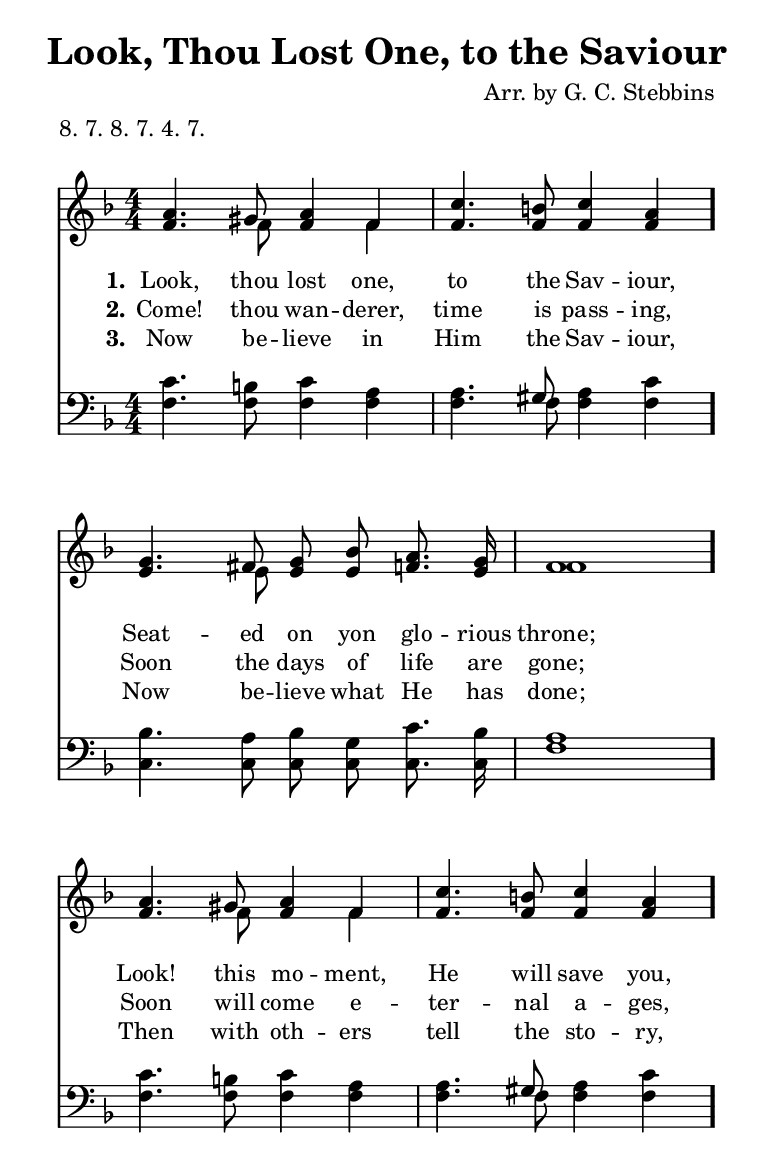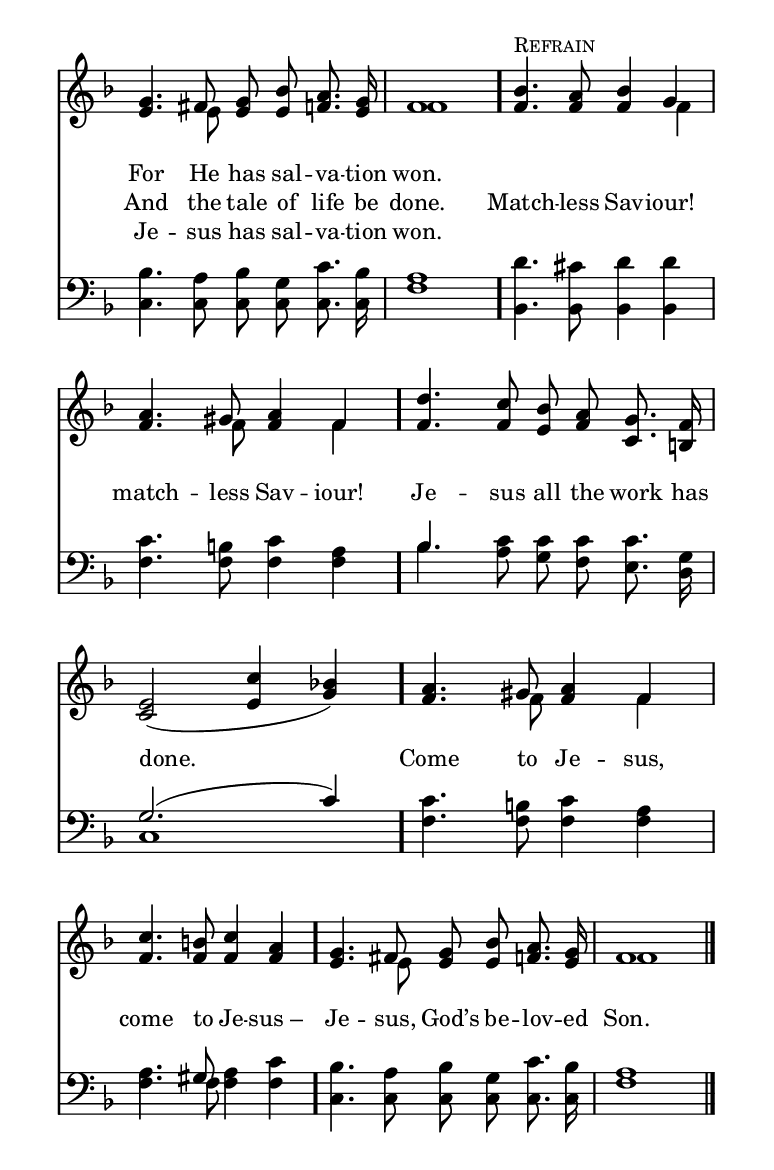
\include "common/global.ily"
\paper {
  \include "common/paper.ily"
}

\header{
  %gospel
  hymnnumber = "101"
  title = "Look, Thou Lost One, to the Saviour"
  tunename = "Look Ye Saints"
  meter = "8. 7. 8. 7. 4. 7."
  poet = ""
  composer = "Arr. by G. C. Stebbins"
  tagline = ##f
}

patternAA = { c4. c8 c4 c4 | c4. c8 c4 c4 }
patternBA = { c4. c8 c8 c8 c8. c16 | c1 }
patternBB = { c4. c8 c8 c8 c8. c16 | c2( c4 c4) }
patternBC = { c4. c8 c8 c8 c8. c16 | c2.( c4) }

global = {
  \include "common/overrides.ily"
  \override Staff.TimeSignature.style = #'numbered
  \time 4/4
  \override Score.MetronomeMark.transparent = ##t % hide all fermata changes too
  \tempo 4=95
  \key f \major
  \autoBeamOff
}

notesSoprano = {
\global
\relative c'' {

  \changePitch \patternAA { a gis a f | c' b c a }
  \changePitch \patternBA { g fis g bes a g | f }
  \changePitch \patternAA { a gis a f | c' b c a }
  \changePitch \patternBA { g fis g bes a g | f }

  << s^\markup { \small \caps "Refrain" }
  \changePitch \patternAA { bes a bes g | a gis a f } >>
  \changePitch \patternBB { d' c bes a g f | e c' bes! }
  \changePitch \patternAA { a gis a f | c' b c a }
  \changePitch \patternBA { g fis g bes a g | f }

  \bar "|."

}
}

notesAlto = {
\global
\relative e' {

  \changePitch \patternAA { f f f f | f f f f }
  \changePitch \patternBA { e e e e f! e | f }
  \changePitch \patternAA { f f f f | f f f f }
  \changePitch \patternBA { e e e e f! e | f }

  \changePitch \patternAA { f f f f | f f f f }
  \changePitch \patternBB { f f e f c b! | c e g }
  \changePitch \patternAA { f f f f | f f f f }
  \changePitch \patternBA { e e e e f! e | f }

}
}

notesTenor = {
\global
\relative a {

  \changePitch \patternAA { c b c a | a gis a c }
  \changePitch \patternBA { bes a bes g c bes | a }
  \changePitch \patternAA { c b c a | a gis a c }
  \changePitch \patternBA { bes a bes g c bes | a }

  \changePitch \patternAA { d cis d d | c b c a }
  \changePitch \patternBC { bes c c c c g | g c }
  \changePitch \patternAA { c b c a | a gis a c }
  \changePitch \patternBA { bes a bes g c bes | a }

}
}

notesBass = {
\global
\relative f {

  \changePitch \patternAA { f f f f | f f f f }
  \changePitch \patternBA { c c c c c c | f }
  \changePitch \patternAA { f f f f | f f f f }
  \changePitch \patternBA { c c c c c c | f }

  \changePitch \patternAA { bes, bes bes bes | f' f f f }
  \changePitch \patternBA { bes a g f e d | c }
  \changePitch \patternAA { f f f f | f f f f }
  \changePitch \patternBA { c c c c c c | f }

}
}

Refrain = \lyricmode {

Match -- less Sav -- iour! match -- less Sav -- iour! \bar "."
Je -- sus all the work has done. \bar "."
Come to Je -- sus, come to Je -- sus_– \bar "."
Je -- sus, God’s be -- lov -- ed Son. \bar "."

}

wordsA = \lyricmode {
\set stanza = "1."

Look, thou lost one, to the Sav -- iour, \bar "."
Seat -- ed on yon glo -- rious throne; \bar "."
Look! this mo -- ment, He will save you, \bar "."
For He has sal -- va -- tion won. \bar "."

}

wordsB = \lyricmode {
\set stanza = "2."

Come! thou wan -- derer, time is pass -- ing,
Soon the days of life are gone;
Soon will come e -- ter -- nal a -- ges,
And the tale of life be done.

\Refrain

}

wordsC = \lyricmode {
\set stanza = "3."

Now be -- lieve in Him the Sav -- iour,
Now be -- lieve what He has done;
Then with oth -- ers tell the sto -- ry,
Je -- sus has sal -- va -- tion won.

}

\score {
  \context ChoirStaff <<
    \context Staff = upper <<
      \set Staff.autoBeaming = ##f
      \set ChoirStaff.systemStartDelimiter = #'SystemStartBar
      \set ChoirStaff.printPartCombineTexts = ##f
      \partcombine #'(2 . 9) \notesSoprano \notesAlto
      \context NullVoice = sopranos { \voiceOne << \notesSoprano >> }
      \context Lyrics = one   \lyricsto sopranos \wordsA
      \context Lyrics = two   \lyricsto sopranos \wordsB
      \context Lyrics = three \lyricsto sopranos \wordsC
    >>
    \context Staff = men <<
      \set Staff.autoBeaming = ##f
      \clef bass
      \set ChoirStaff.printPartCombineTexts = ##f
      \partcombine #'(2 . 9) \notesTenor \notesBass
    >>
  >>
  \layout {
    \include "common/layout.ily"
  }
  \midi{
    \include "common/midi.ily"
  }
}

\version "2.19.49"  % necessary for upgrading to future LilyPond versions.

% vi:set et ts=2 sw=2 ai nocindent syntax=lilypond:
